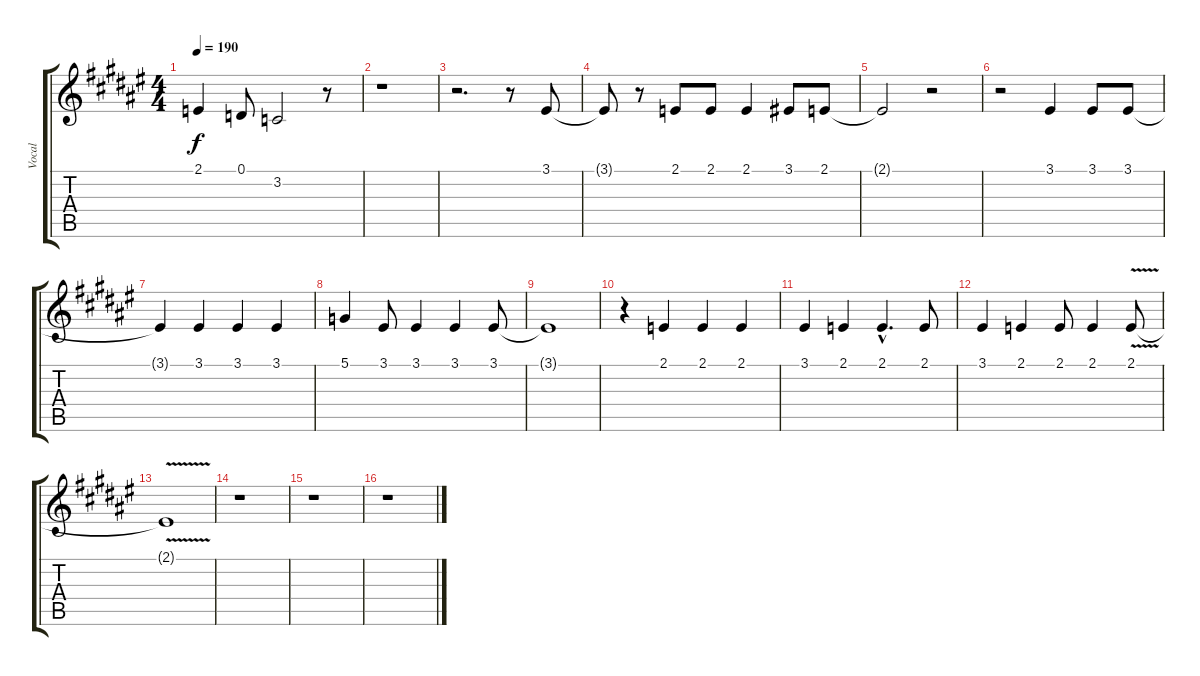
\track ("Vocal" "Vocal") {instrument frenchhorn}
\staff {score tabs}
\tuning (D4 A3 F3 C3 G2 D2) {hide}
\ts (4 4)
\tempo 190
\clef g2
\ks d#minor
2.1{t}.4{dy f} 0.1.8 3.2.2 r.8 |
r.1 |
r.2{d} r.8 3.1.8 |
3.1{t}.8 r.8 2.1.8 2.1.8 2.1.4 3.1.8 2.1.8 |
2.1{t}.2 r.2 |
r.2 3.1.4 3.1.8 3.1.8 |
3.1{t}.4 3.1.4 3.1.4 3.1.4 |
5.1.4 3.1.8 3.1.4 3.1.4 3.1.8 |
3.1{t}.1 |
r.4 2.1.4 2.1.4 2.1.4 |
3.1.4 2.1.4 2.1{hac}.4{d} 2.1.8 |
3.1.4 2.1.4 2.1.8 2.1.4 2.1{v}.8 |
2.1{t}.1 |
r.1 |
r.1 |
r.1
